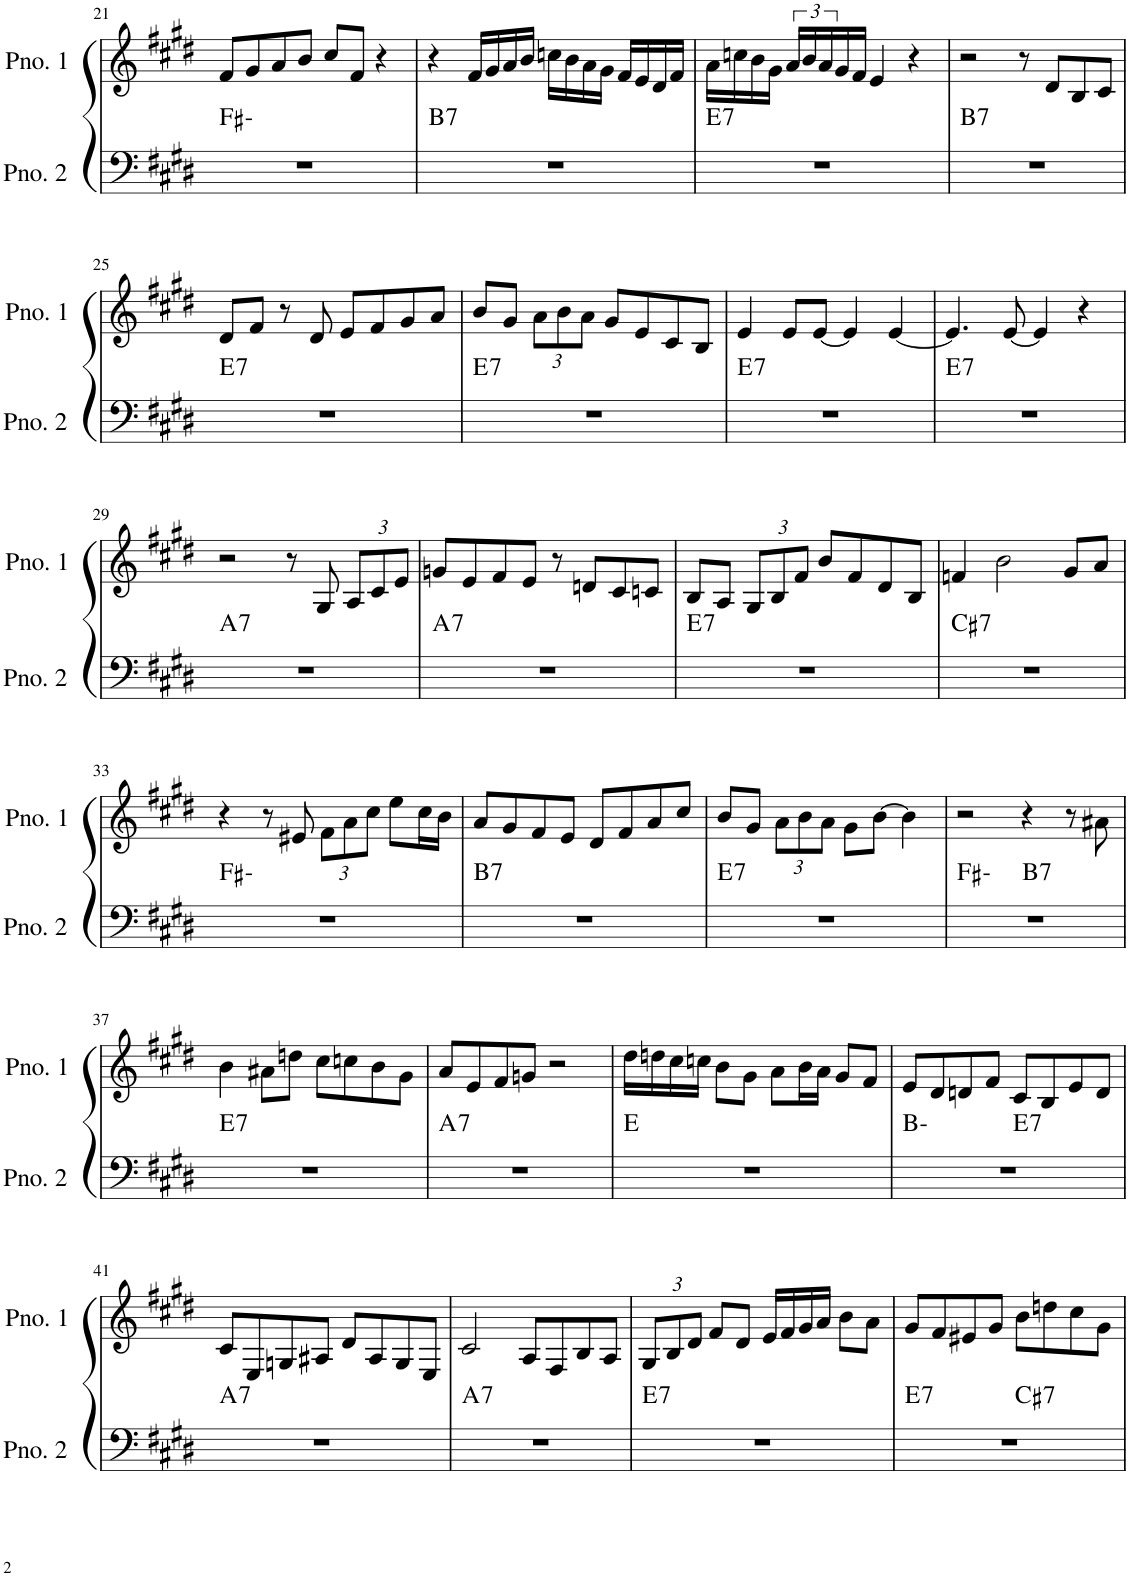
**kern	**harte	**kern
*part2	*part2	*part1
*staff2	*	*staff1
*I"ピアノ 2	*	*I"ピアノ 1
!!LO:PB:g=z
*clefF4	*	*clefG2
*k[f#c#g#d#]	*	*k[f#c#g#d#]
*M4/4	*	*M4/4
=21	=21	=21
1r	F#:min	8f#/L
.	.	8g#/
.	.	8a/
.	.	8b/J
.	.	8cc#/L
.	.	8f#/J
.	.	4r
=22	=22	=22
!	!LO:H:kt=7	!
1r	B:7	4r
.	.	16f#/LL
.	.	16g#/
.	.	16a/
.	.	16b/JJ
.	.	16ccn\LL
.	.	16b\
.	.	16a\
.	.	16g#\JJ
.	.	16f#/LL
.	.	16e/
.	.	16d#/
.	.	16f#/JJ
=23	=23	=23
!	!LO:H:kt=7	!
1r	E:7	16a\LL
.	.	16ccn\
.	.	16b\
.	.	16g#\JJ
.	.	24a/LL
.	.	24b/
.	.	24a/
.	.	16g#/
.	.	16f#/JJ
.	.	4e/
.	.	4r
=24	=24	=24
!	!LO:H:kt=7	!
1r	B:7	2r
.	.	8r
.	.	8d#/L
.	.	8B/
.	.	8c#/J
!!LO:LB:g=z
=25	=25	=25
!	!LO:H:kt=7	!
1r	E:7	8d#/L
.	.	8f#/J
.	.	8r
.	.	8d#/
.	.	8e/L
.	.	8f#/
.	.	8g#/
.	.	8a/J
=26	=26	=26
!	!LO:H:kt=7	!
1r	E:7	8b/L
.	.	8g#/J
*	*	*Xbrackettup
.	.	12a\L
.	.	12b\
.	.	12a\J
.	.	8g#/L
.	.	8e/
.	.	8c#/
.	.	8B/J
=27	=27	=27
!	!LO:H:kt=7	!
1r	E:7	4e/
.	.	8e/L
.	.	[8e/J
.	.	4e/]
.	.	[4e/
=28	=28	=28
!	!LO:H:kt=7	!
1r	E:7	4.e/]
.	.	[8e/
.	.	4e/]
.	.	4r
!!LO:LB:g=z
=29	=29	=29
!	!LO:H:kt=7	!
1r	A:7	2r
.	.	8r
.	.	8G#/
.	.	12A/L
.	.	12c#/
.	.	12e/J
=30	=30	=30
!	!LO:H:kt=7	!
1r	A:7	8gn/L
.	.	8e/
.	.	8f#/
.	.	8e/J
.	.	8r
.	.	8dn/L
.	.	8c#/
.	.	8cn/J
=31	=31	=31
!	!LO:H:kt=7	!
1r	E:7	8B/L
.	.	8A/J
.	.	12G#/L
.	.	12B/
.	.	12f#/J
.	.	8b/L
.	.	8f#/
.	.	8d#/
.	.	8B/J
=32	=32	=32
!	!LO:H:kt=7	!
1r	C#:7	4fn/
.	.	2b\
.	.	8g#/L
.	.	8a/J
!!LO:LB:g=z
=33	=33	=33
1r	F#:min	4r
.	.	8r
.	.	8e#X/
.	.	12f#\L
.	.	12a\
.	.	12cc#\J
.	.	8ee\L
.	.	16cc#\L
.	.	16b\JJ
=34	=34	=34
!	!LO:H:kt=7	!
1r	B:7	8a/L
.	.	8g#/
.	.	8f#/
.	.	8e/J
.	.	8d#/L
.	.	8f#/
.	.	8a/
.	.	8cc#/J
=35	=35	=35
!	!LO:H:kt=7	!
1r	E:7	8b/L
.	.	8g#/J
.	.	12a\L
.	.	12b\
.	.	12a\J
.	.	8g#\L
.	.	[8b\J
.	.	4b\]
=36	=36	=36
*^	*	*
1r	2ryy	F#:min	2r
!	!	!LO:H:kt=7	!
.	2ryy	B:7	4r
.	.	.	8r
.	.	.	8a#X\
!!LO:LB:g=z
=37	=37	=37	=37
!	!	!LO:H:kt=7	!
*v	*v	*	*
1r	E:7	4b\
.	.	8a#X\L
.	.	8ddn\J
.	.	8cc#\L
.	.	8ccn\
.	.	8b\
.	.	8g#\J
=38	=38	=38
!	!LO:H:kt=7	!
1r	A:7	8a/L
.	.	8e/
.	.	8f#/
.	.	8gn/J
.	.	2r
=39	=39	=39
1r	E:maj	16dd#\LL
.	.	16ddn\
.	.	16cc#\
.	.	16ccn\JJ
.	.	8b\L
.	.	8g#\J
.	.	8a\L
.	.	16b\L
.	.	16a\JJ
.	.	8g#/L
.	.	8f#/J
=40	=40	=40
*^	*	*
1r	2ryy	B:min	8e/L
.	.	.	8d#/
.	.	.	8dn/
.	.	.	8f#/J
!	!	!LO:H:kt=7	!
.	2ryy	E:7	8c#/L
.	.	.	8B/
.	.	.	8e/
.	.	.	8d/J
!!LO:LB:g=z
=41	=41	=41	=41
!	!	!LO:H:kt=7	!
*v	*v	*	*
1r	A:7	8c#/L
.	.	8E/
.	.	8Gn/
.	.	8A#X/J
.	.	8d#/L
.	.	8A#/
.	.	8G/
.	.	8E/J
=42	=42	=42
!	!LO:H:kt=7	!
1r	A:7	2c#/
.	.	8A/L
.	.	8F#/
.	.	8B/
.	.	8A/J
=43	=43	=43
!	!LO:H:kt=7	!
1r	E:7	12G#/L
.	.	12B/
.	.	12d#/J
.	.	8f#/L
.	.	8d#/J
.	.	16e/LL
.	.	16f#/
.	.	16g#/
.	.	16a/JJ
.	.	8b\L
.	.	8a\J
=44	=44	=44
!	!LO:H:kt=7	!
*^	*	*
1r	2ryy	E:7	8g#/L
.	.	.	8f#/
.	.	.	8e#X/
.	.	.	8g#/J
!	!	!LO:H:kt=7	!
.	2ryy	C#:7	8b\L
.	.	.	8ddn\
.	.	.	8cc#\
.	.	.	8g#\J
*v	*v	*	*
=	=	=
*-	*-	*-
